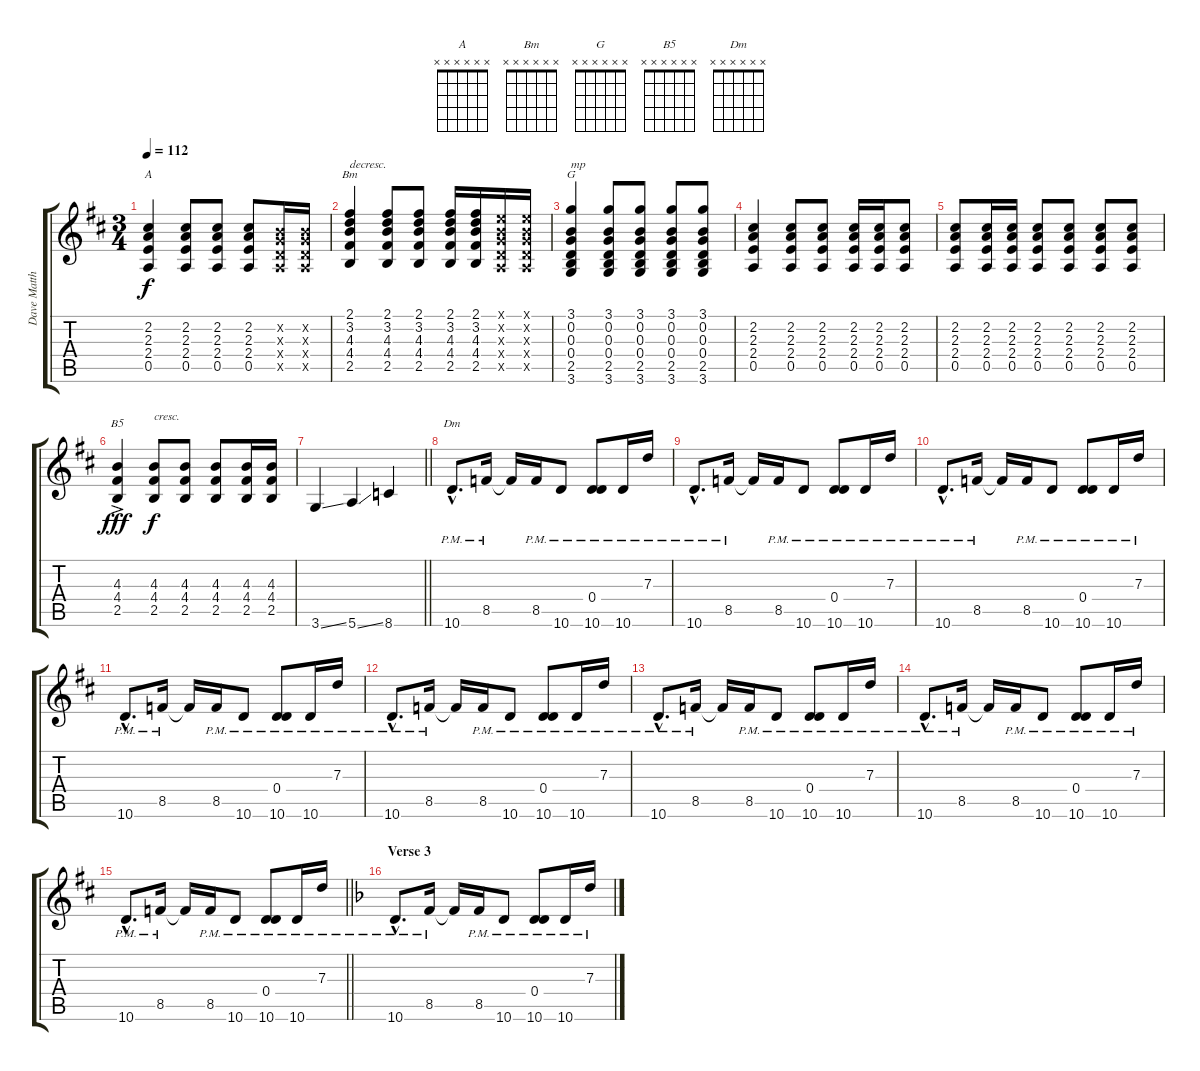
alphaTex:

\track ("Dave Matthews" "Dave Matth") {instrument acousticguitarsteel}
\staff {score tabs}
\tuning (E4 B3 G3 D3 A2 E2) {hide}
\chord ("A" x x x x x x)
\chord ("Bm" x x x x x x)
\chord ("G" x x x x x x)
\chord ("B5" x x x x x x)
\chord ("Dm" x x x x x x)
\ts (3 4)
\tempo 112
\clef g2
\ks bminor
(2.2 2.3 2.4 0.5).4{ch "A" dy f} (2.2 2.3 2.4 0.5).8 (2.2 2.3 2.4 0.5).8 (2.2 2.3 2.4 0.5).8 (0.2{x} 0.3{x} 0.4{x} 0.5{x}).16 (0.2{x} 0.3{x} 0.4{x} 0.5{x}).16 |
(2.1 3.2 4.3 4.4 2.5).4{ch "Bm" txt "decresc."} (2.1 3.2 4.3 4.4 2.5).8 (2.1 3.2 4.3 4.4 2.5).8 (2.1 3.2 4.3 4.4 2.5).16 (2.1 3.2 4.3 4.4 2.5).16 (0.1{x} 0.2{x} 0.3{x} 0.4{x} 0.5{x}).16 (0.1{x} 0.2{x} 0.3{x} 0.4{x} 0.5{x}).16 |
(3.1 0.2 0.3 0.4 2.5 3.6).4{ch "G" txt "mp"} (3.1 0.2 0.3 0.4 2.5 3.6).8 (3.1 0.2 0.3 0.4 2.5 3.6).8 (3.1 0.2 0.3 0.4 2.5 3.6).8 (3.1 0.2 0.3 0.4 2.5 3.6).8 |
(2.2 2.3 2.4 0.5).4 (2.2 2.3 2.4 0.5).8 (2.2 2.3 2.4 0.5).8 (2.2 2.3 2.4 0.5).16 (2.2 2.3 2.4 0.5).16 (2.2 2.3 2.4 0.5).8 |
(2.2 2.3 2.4 0.5).8 (2.2 2.3 2.4 0.5).16 (2.2 2.3 2.4 0.5).16 (2.2 2.3 2.4 0.5).8 (2.2 2.3 2.4 0.5).8 (2.2 2.3 2.4 0.5).8 (2.2 2.3 2.4 0.5).8 |
(4.3{ac} 4.4{ac} 2.5{ac}).4{ch "B5" dy fff} (4.3 4.4 2.5).8{txt "cresc." dy f} (4.3 4.4 2.5).8 (4.3 4.4 2.5).8 (4.3 4.4 2.5).16 (4.3 4.4 2.5).16 |
\barLineRight lightlight
3.6{ss}.4 5.6{ss}.4 8.6.4 |
10.6{hac pm}.8{d ch "Dm"} 8.5{pm}.16 8.5{t}.16 8.5{pm}.16 10.6{pm}.8 (0.4{pm} 10.6{pm}).8 10.6{pm}.16 7.3{pm}.16 |
10.6{hac pm}.8{d} 8.5{pm}.16 8.5{t}.16 8.5{pm}.16 10.6{pm}.8 (0.4{pm} 10.6{pm}).8 10.6{pm}.16 7.3{pm}.16 |
10.6{hac pm}.8{d} 8.5{pm}.16 8.5{t}.16 8.5{pm}.16 10.6{pm}.8 (0.4{pm} 10.6{pm}).8 10.6{pm}.16 7.3{pm}.16 |
10.6{hac pm}.8{d} 8.5{pm}.16 8.5{t}.16 8.5{pm}.16 10.6{pm}.8 (0.4{pm} 10.6{pm}).8 10.6{pm}.16 7.3{pm}.16 |
10.6{hac pm}.8{d} 8.5{pm}.16 8.5{t}.16 8.5{pm}.16 10.6{pm}.8 (0.4{pm} 10.6{pm}).8 10.6{pm}.16 7.3{pm}.16 |
10.6{hac pm}.8{d} 8.5{pm}.16 8.5{t}.16 8.5{pm}.16 10.6{pm}.8 (0.4{pm} 10.6{pm}).8 10.6{pm}.16 7.3{pm}.16 |
10.6{hac pm}.8{d} 8.5{pm}.16 8.5{t}.16 8.5{pm}.16 10.6{pm}.8 (0.4{pm} 10.6{pm}).8 10.6{pm}.16 7.3{pm}.16 |
\barLineRight lightlight
10.6{hac pm}.8{d} 8.5{pm}.16 8.5{t}.16 8.5{pm}.16 10.6{pm}.8 (0.4{pm} 10.6{pm}).8 10.6{pm}.16 7.3{pm}.16 |
\section ("" "Verse 3")
\ks dminor
10.6{hac pm}.8{d} 8.5{pm}.16 8.5{t}.16 8.5{pm}.16 10.6{pm}.8 (0.4{pm} 10.6{pm}).8 10.6{pm}.16 7.3{pm}.16
